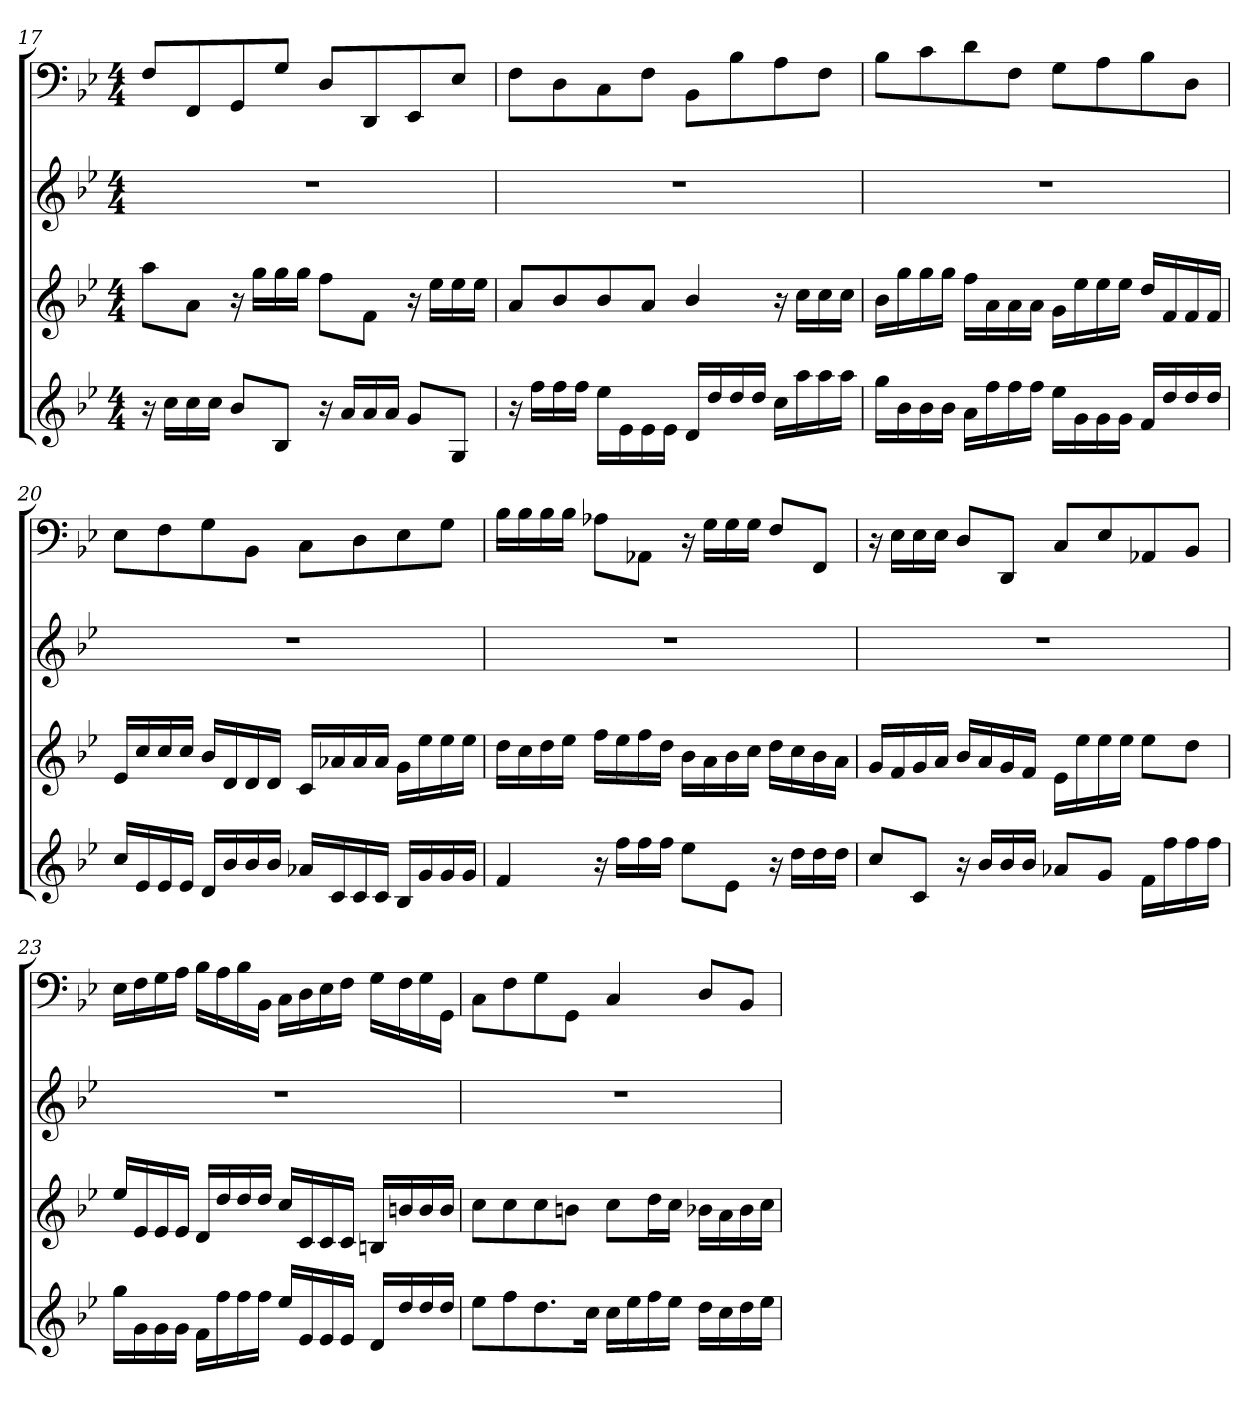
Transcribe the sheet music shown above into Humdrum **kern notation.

**kern	**kern	**kern	**kern
*part4	*part3	*part2	*part1
*staff4	*staff3	*staff2	*staff1
*clefG2	*clefG2	*clefG2	*clefF4
*k[b-e-]	*k[b-e-]	*k[b-e-]	*k[b-e-]
*B-:	*B-:	*B-:	*B-:
*M4/4	*M4/4	*M4/4	*M4/4
=17	=17	=17	=17
16r	8aa\L	1r	8F/L
16cc\LL	.	.	.
16cc\	8a\J	.	8FF/
16cc\JJ	.	.	.
8b-/L	16r	.	8GG/
.	16gg\LL	.	.
8B-/J	16gg\	.	8G/J
.	16gg\JJ	.	.
16r	8ff\L	.	8D/L
16a/LL	.	.	.
16a/	8f\J	.	8DD/
16a/JJ	.	.	.
8g/L	16r	.	8EE-/
.	16ee-\LL	.	.
8G/J	16ee-\	.	8E-/J
.	16ee-\JJ	.	.
=18	=18	=18	=18
16r	8a/L	1r	8F\L
16ff\LL	.	.	.
16ff\	8b-/	.	8D\
16ff\JJ	.	.	.
16ee-\LL	8b-/	.	8C\
16e-\	.	.	.
16e-\	8a/J	.	8F\J
16e-\JJ	.	.	.
16d/LL	4b-/	.	8BB-\L
16dd/	.	.	.
16dd/	.	.	8B-\
16dd/JJ	.	.	.
16cc\LL	16r	.	8A\
16aa\	16cc\LL	.	.
16aa\	16cc\	.	8F\J
16aa\JJ	16cc\JJ	.	.
=19	=19	=19	=19
16gg\LL	16b-\LL	1r	8B-\L
16b-\	16gg\	.	.
16b-\	16gg\	.	8c\
16b-\JJ	16gg\JJ	.	.
16a\LL	16ff\LL	.	8d\
16ff\	16a\	.	.
16ff\	16a\	.	8F\J
16ff\JJ	16a\JJ	.	.
16ee-\LL	16g\LL	.	8G\L
16g\	16ee-\	.	.
16g\	16ee-\	.	8A\
16g\JJ	16ee-\JJ	.	.
16f/LL	16dd/LL	.	8B-\
16dd/	16f/	.	.
16dd/	16f/	.	8D\J
16dd/JJ	16f/JJ	.	.
=20	=20	=20	=20
16cc/LL	16e-/LL	1r	8E-\L
16e-/	16cc/	.	.
16e-/	16cc/	.	8F\
16e-/JJ	16cc/JJ	.	.
16d/LL	16b-/LL	.	8G\
16b-/	16d/	.	.
16b-/	16d/	.	8BB-\J
16b-/JJ	16d/JJ	.	.
16a-X/LL	16c/LL	.	8C\L
16c/	16a-X/	.	.
16c/	16a-/	.	8D\
16c/JJ	16a-/JJ	.	.
16B-/LL	16g\LL	.	8E-\
16g/	16ee-\	.	.
16g/	16ee-\	.	8G\J
16g/JJ	16ee-\JJ	.	.
=21	=21	=21	=21
4f/	16dd\LL	1r	16B-\LL
.	16cc\	.	16B-\
.	16dd\	.	16B-\
.	16ee-\JJ	.	16B-\JJ
16r	16ff\LL	.	8A-X\L
16ff\LL	16ee-\	.	.
16ff\	16ff\	.	8AA-X\J
16ff\JJ	16dd\JJ	.	.
8ee-\L	16b-\LL	.	16r
.	16a\	.	16G\LL
8e-\J	16b-\	.	16G\
.	16cc\JJ	.	16G\JJ
16r	16dd\LL	.	8F/L
16dd\LL	16cc\	.	.
16dd\	16b-\	.	8FF/J
16dd\JJ	16a\JJ	.	.
=22	=22	=22	=22
8cc/L	16g/LL	1r	16r
.	16f/	.	16E-\LL
8c/J	16g/	.	16E-\
.	16a/JJ	.	16E-\JJ
16r	16b-/LL	.	8D/L
16b-/LL	16a/	.	.
16b-/	16g/	.	8DD/J
16b-/JJ	16f/JJ	.	.
8a-X/L	16e-\LL	.	8C/L
.	16ee-\	.	.
8g/J	16ee-\	.	8E-/
.	16ee-\JJ	.	.
16f\LL	8ee-\L	.	8AA-X/
16ff\	.	.	.
16ff\	8dd\J	.	8BB-/J
16ff\JJ	.	.	.
=23	=23	=23	=23
16gg\LL	16ee-/LL	1r	16E-\LL
16g\	16e-/	.	16F\
16g\	16e-/	.	16G\
16g\JJ	16e-/JJ	.	16A\JJ
16f\LL	16d/LL	.	16B-\LL
16ff\	16dd/	.	16A\
16ff\	16dd/	.	16B-\
16ff\JJ	16dd/JJ	.	16BB-\JJ
16ee-/LL	16cc/LL	.	16C\LL
16e-/	16c/	.	16D\
16e-/	16c/	.	16E-\
16e-/JJ	16c/JJ	.	16F\JJ
16d/LL	16Bn/LL	.	16G\LL
16dd/	16bn/	.	16F\
16dd/	16b/	.	16G\
16dd/JJ	16b/JJ	.	16GG\JJ
=24	=24	=24	=24
8ee-\L	8cc\L	1r	8C\L
8ff\	8cc\	.	8F\
8.dd\	8cc\	.	8G\
.	8bn\J	.	8GG\J
16cc\Jk	.	.	.
16cc\LL	8cc\L	.	4C/
16ee-\	.	.	.
16ff\	16dd\L	.	.
16ee-\JJ	16cc\JJ	.	.
16dd\LL	16b-X\LL	.	8D/L
16cc\	16a\	.	.
16dd\	16b-\	.	8BB-/J
16ee-\JJ	16cc\JJ	.	.
=	=	=	=
*-	*-	*-	*-
